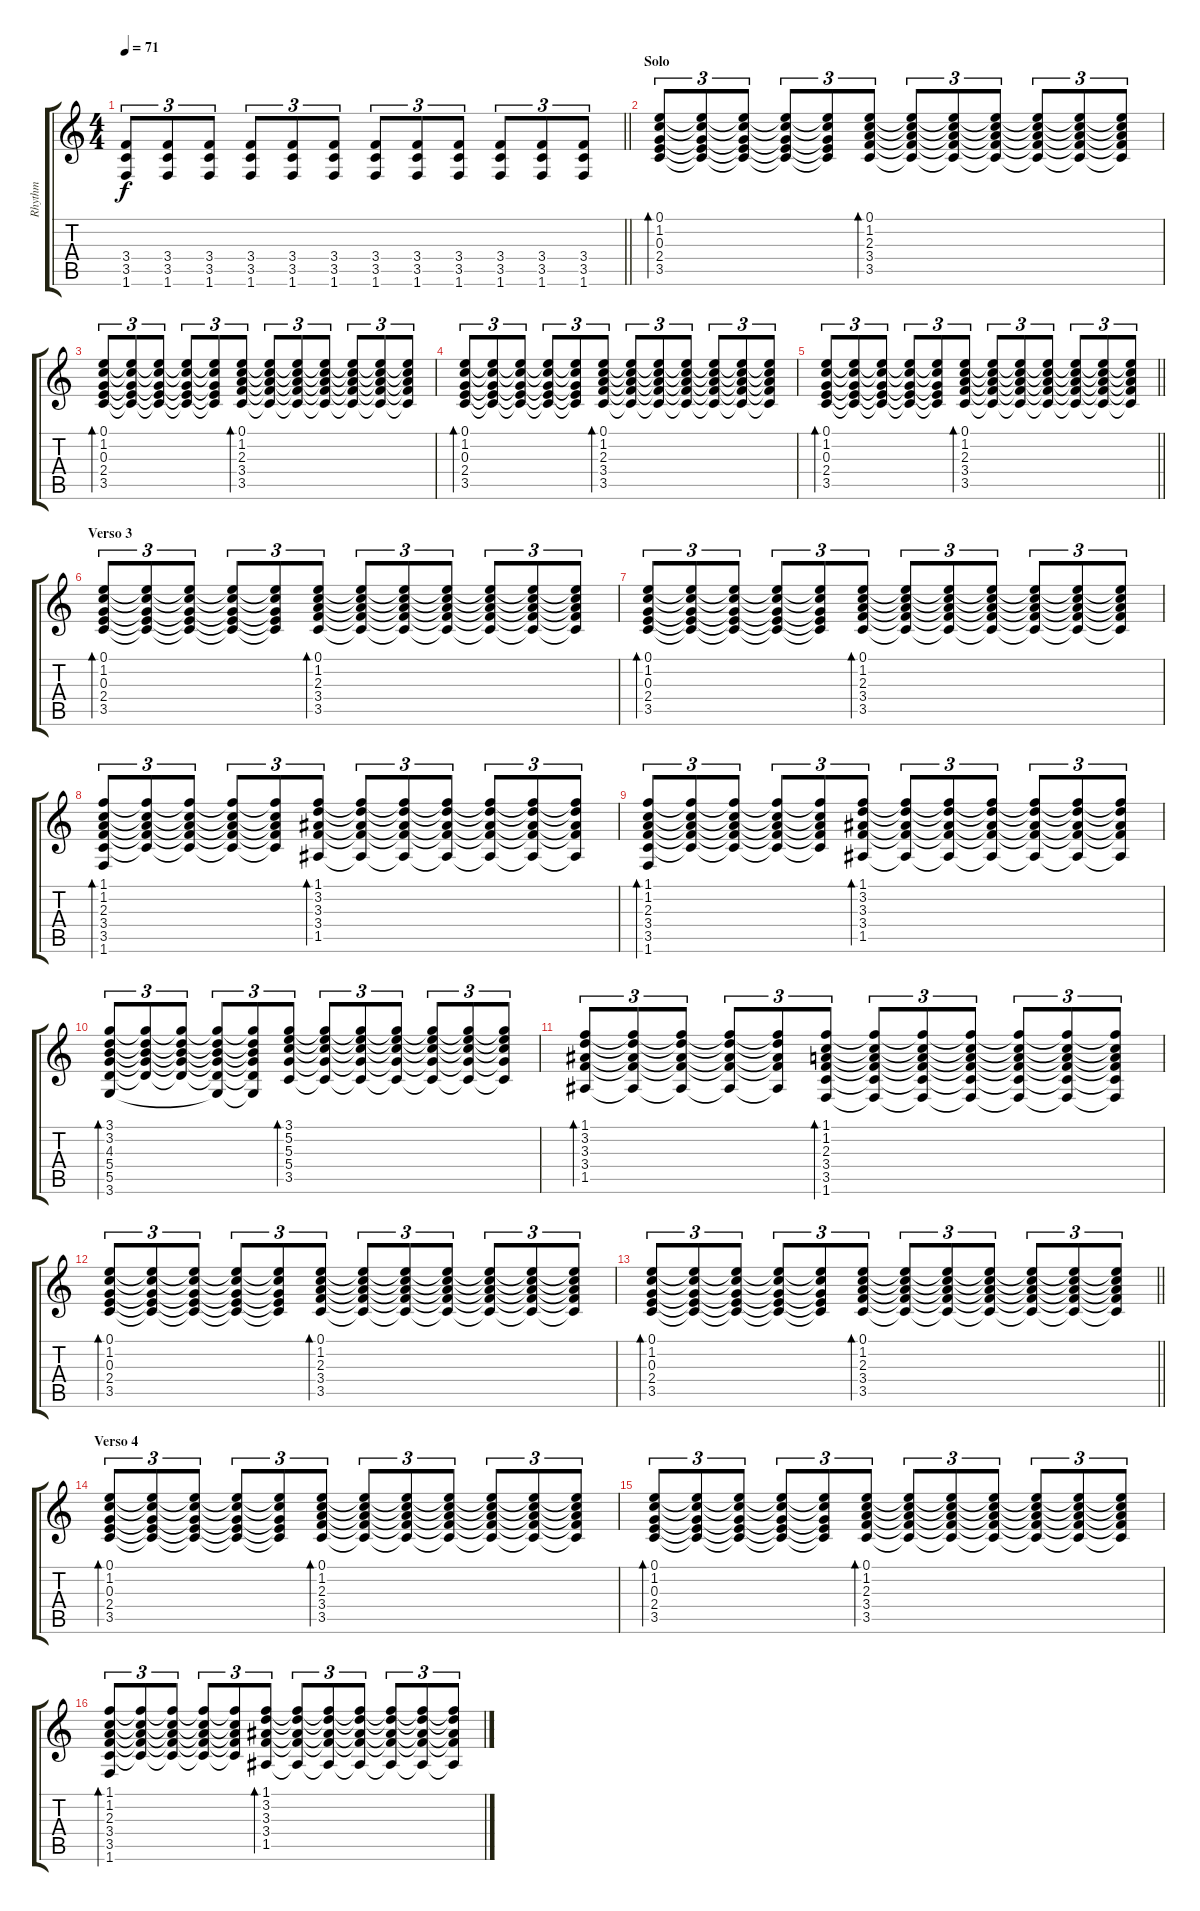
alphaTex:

\track ("Rhythm" "Rhythm") {instrument electricguitarclean}
\staff {score tabs}
\tuning (E4 B3 G3 D3 A2 E2) {hide}
\ts (4 4)
\tempo 71
\clef g2
\barLineRight lightlight
\ks c
(3.4 3.5 1.6).8{tu (3 2) dy f} (3.4 3.5 1.6).8{tu (3 2)} (3.4 3.5 1.6).8{tu (3 2)} (3.4 3.5 1.6).8{tu (3 2)} (3.4 3.5 1.6).8{tu (3 2)} (3.4 3.5 1.6).8{tu (3 2)} (3.4 3.5 1.6).8{tu (3 2)} (3.4 3.5 1.6).8{tu (3 2)} (3.4 3.5 1.6).8{tu (3 2)} (3.4 3.5 1.6).8{tu (3 2)} (3.4 3.5 1.6).8{tu (3 2)} (3.4 3.5 1.6).8{tu (3 2)} |
\section ("" "Solo")
(0.1 1.2 0.3 2.4 3.5).8{tu (3 2) bd 120} (0.1{t} 1.2{t} 0.3{t} 2.4{t} 3.5{t}).8{tu (3 2)} (0.1{t} 1.2{t} 0.3{t} 2.4{t} 3.5{t}).8{tu (3 2)} (0.1{t} 1.2{t} 0.3{t} 2.4{t} 3.5{t}).8{tu (3 2)} (0.1{t} 1.2{t} 0.3{t} 2.4{t} 3.5{t}).8{tu (3 2)} (0.1 1.2 2.3 3.4 3.5).8{tu (3 2) bd 120} (0.1{t} 1.2{t} 2.3{t} 3.4{t} 3.5{t}).8{tu (3 2)} (0.1{t} 1.2{t} 2.3{t} 3.4{t} 3.5{t}).8{tu (3 2)} (0.1{t} 1.2{t} 2.3{t} 3.4{t} 3.5{t}).8{tu (3 2)} (0.1{t} 1.2{t} 2.3{t} 3.4{t} 3.5{t}).8{tu (3 2)} (0.1{t} 1.2{t} 2.3{t} 3.4{t} 3.5{t}).8{tu (3 2)} (0.1{t} 1.2{t} 2.3{t} 3.4{t} 3.5{t}).8{tu (3 2)} |
(0.1 1.2 0.3 2.4 3.5).8{tu (3 2) bd 120} (0.1{t} 1.2{t} 0.3{t} 2.4{t} 3.5{t}).8{tu (3 2)} (0.1{t} 1.2{t} 0.3{t} 2.4{t} 3.5{t}).8{tu (3 2)} (0.1{t} 1.2{t} 0.3{t} 2.4{t} 3.5{t}).8{tu (3 2)} (0.1{t} 1.2{t} 0.3{t} 2.4{t} 3.5{t}).8{tu (3 2)} (0.1 1.2 2.3 3.4 3.5).8{tu (3 2) bd 120} (0.1{t} 1.2{t} 2.3{t} 3.4{t} 3.5{t}).8{tu (3 2)} (0.1{t} 1.2{t} 2.3{t} 3.4{t} 3.5{t}).8{tu (3 2)} (0.1{t} 1.2{t} 2.3{t} 3.4{t} 3.5{t}).8{tu (3 2)} (0.1{t} 1.2{t} 2.3{t} 3.4{t} 3.5{t}).8{tu (3 2)} (0.1{t} 1.2{t} 2.3{t} 3.4{t} 3.5{t}).8{tu (3 2)} (0.1{t} 1.2{t} 2.3{t} 3.4{t} 3.5{t}).8{tu (3 2)} |
(0.1 1.2 0.3 2.4 3.5).8{tu (3 2) bd 120} (0.1{t} 1.2{t} 0.3{t} 2.4{t} 3.5{t}).8{tu (3 2)} (0.1{t} 1.2{t} 0.3{t} 2.4{t} 3.5{t}).8{tu (3 2)} (0.1{t} 1.2{t} 0.3{t} 2.4{t} 3.5{t}).8{tu (3 2)} (0.1{t} 1.2{t} 0.3{t} 2.4{t} 3.5{t}).8{tu (3 2)} (0.1 1.2 2.3 3.4 3.5).8{tu (3 2) bd 120} (0.1{t} 1.2{t} 2.3{t} 3.4{t} 3.5{t}).8{tu (3 2)} (0.1{t} 1.2{t} 2.3{t} 3.4{t} 3.5{t}).8{tu (3 2)} (0.1{t} 1.2{t} 2.3{t} 3.4{t} 3.5{t}).8{tu (3 2)} (0.1{t} 1.2{t} 2.3{t} 3.4{t} 3.5{t}).8{tu (3 2)} (0.1{t} 1.2{t} 2.3{t} 3.4{t} 3.5{t}).8{tu (3 2)} (0.1{t} 1.2{t} 2.3{t} 3.4{t} 3.5{t}).8{tu (3 2)} |
\barLineRight lightlight
(0.1 1.2 0.3 2.4 3.5).8{tu (3 2) bd 120} (0.1{t} 1.2{t} 0.3{t} 2.4{t} 3.5{t}).8{tu (3 2)} (0.1{t} 1.2{t} 0.3{t} 2.4{t} 3.5{t}).8{tu (3 2)} (0.1{t} 1.2{t} 0.3{t} 2.4{t} 3.5{t}).8{tu (3 2)} (0.1{t} 1.2{t} 0.3{t} 2.4{t} 3.5{t}).8{tu (3 2)} (0.1 1.2 2.3 3.4 3.5).8{tu (3 2) bd 120} (0.1{t} 1.2{t} 2.3{t} 3.4{t} 3.5{t}).8{tu (3 2)} (0.1{t} 1.2{t} 2.3{t} 3.4{t} 3.5{t}).8{tu (3 2)} (0.1{t} 1.2{t} 2.3{t} 3.4{t} 3.5{t}).8{tu (3 2)} (0.1{t} 1.2{t} 2.3{t} 3.4{t} 3.5{t}).8{tu (3 2)} (0.1{t} 1.2{t} 2.3{t} 3.4{t} 3.5{t}).8{tu (3 2)} (0.1{t} 1.2{t} 2.3{t} 3.4{t} 3.5{t}).8{tu (3 2)} |
\section ("" "Verso 3")
(0.1 1.2 0.3 2.4 3.5).8{tu (3 2) bd 120} (0.1{t} 1.2{t} 0.3{t} 2.4{t} 3.5{t}).8{tu (3 2)} (0.1{t} 1.2{t} 0.3{t} 2.4{t} 3.5{t}).8{tu (3 2)} (0.1{t} 1.2{t} 0.3{t} 2.4{t} 3.5{t}).8{tu (3 2)} (0.1{t} 1.2{t} 0.3{t} 2.4{t} 3.5{t}).8{tu (3 2)} (0.1 1.2 2.3 3.4 3.5).8{tu (3 2) bd 120} (0.1{t} 1.2{t} 2.3{t} 3.4{t} 3.5{t}).8{tu (3 2)} (0.1{t} 1.2{t} 2.3{t} 3.4{t} 3.5{t}).8{tu (3 2)} (0.1{t} 1.2{t} 2.3{t} 3.4{t} 3.5{t}).8{tu (3 2)} (0.1{t} 1.2{t} 2.3{t} 3.4{t} 3.5{t}).8{tu (3 2)} (0.1{t} 1.2{t} 2.3{t} 3.4{t} 3.5{t}).8{tu (3 2)} (0.1{t} 1.2{t} 2.3{t} 3.4{t} 3.5{t}).8{tu (3 2)} |
(0.1 1.2 0.3 2.4 3.5).8{tu (3 2) bd 120} (0.1{t} 1.2{t} 0.3{t} 2.4{t} 3.5{t}).8{tu (3 2)} (0.1{t} 1.2{t} 0.3{t} 2.4{t} 3.5{t}).8{tu (3 2)} (0.1{t} 1.2{t} 0.3{t} 2.4{t} 3.5{t}).8{tu (3 2)} (0.1{t} 1.2{t} 0.3{t} 2.4{t} 3.5{t}).8{tu (3 2)} (0.1 1.2 2.3 3.4 3.5).8{tu (3 2) bd 120} (0.1{t} 1.2{t} 2.3{t} 3.4{t} 3.5{t}).8{tu (3 2)} (0.1{t} 1.2{t} 2.3{t} 3.4{t} 3.5{t}).8{tu (3 2)} (0.1{t} 1.2{t} 2.3{t} 3.4{t} 3.5{t}).8{tu (3 2)} (0.1{t} 1.2{t} 2.3{t} 3.4{t} 3.5{t}).8{tu (3 2)} (0.1{t} 1.2{t} 2.3{t} 3.4{t} 3.5{t}).8{tu (3 2)} (0.1{t} 1.2{t} 2.3{t} 3.4{t} 3.5{t}).8{tu (3 2)} |
(1.1 1.2 2.3 3.4 3.5 1.6).8{tu (3 2) bd 120} (1.1{t} 1.2{t} 2.3{t} 3.4{t} 3.5{t}).8{tu (3 2)} (1.1{t} 1.2{t} 2.3{t} 3.4{t} 3.5{t}).8{tu (3 2)} (1.1{t} 1.2{t} 2.3{t} 3.4{t} 3.5{t}).8{tu (3 2)} (1.1{t} 1.2{t} 2.3{t} 3.4{t} 3.5{t}).8{tu (3 2)} (1.1 3.2 3.3 3.4 1.5).8{tu (3 2) bd 120} (1.1{t} 3.2{t} 3.3{t} 3.4{t} 1.5{t}).8{tu (3 2)} (1.1{t} 3.2{t} 3.3{t} 3.4{t} 1.5{t}).8{tu (3 2)} (1.1{t} 3.2{t} 3.3{t} 3.4{t} 1.5{t}).8{tu (3 2)} (1.1{t} 3.2{t} 3.3{t} 3.4{t} 1.5{t}).8{tu (3 2)} (1.1{t} 3.2{t} 3.3{t} 3.4{t} 1.5{t}).8{tu (3 2)} (1.1{t} 3.2{t} 3.3{t} 3.4{t} 1.5{t}).8{tu (3 2)} |
(1.1 1.2 2.3 3.4 3.5 1.6).8{tu (3 2) bd 120} (1.1{t} 1.2{t} 2.3{t} 3.4{t} 3.5{t}).8{tu (3 2)} (1.1{t} 1.2{t} 2.3{t} 3.4{t} 3.5{t}).8{tu (3 2)} (1.1{t} 1.2{t} 2.3{t} 3.4{t} 3.5{t}).8{tu (3 2)} (1.1{t} 1.2{t} 2.3{t} 3.4{t} 3.5{t}).8{tu (3 2)} (1.1 3.2 3.3 3.4 1.5).8{tu (3 2) bd 120} (1.1{t} 3.2{t} 3.3{t} 3.4{t} 1.5{t}).8{tu (3 2)} (1.1{t} 3.2{t} 3.3{t} 3.4{t} 1.5{t}).8{tu (3 2)} (1.1{t} 3.2{t} 3.3{t} 3.4{t} 1.5{t}).8{tu (3 2)} (1.1{t} 3.2{t} 3.3{t} 3.4{t} 1.5{t}).8{tu (3 2)} (1.1{t} 3.2{t} 3.3{t} 3.4{t} 1.5{t}).8{tu (3 2)} (1.1{t} 3.2{t} 3.3{t} 3.4{t} 1.5{t}).8{tu (3 2)} |
(3.1 3.2 4.3 5.4 5.5 3.6).8{tu (3 2) bd 120} (3.1{t} 3.2{t} 4.3{t} 5.4{t} 5.5{t}).8{tu (3 2)} (3.1{t} 3.2{t} 4.3{t} 5.4{t} 5.5{t}).8{tu (3 2)} (3.1{t} 3.2{t} 4.3{t} 5.4{t} 5.5{t} 3.6{t}).8{tu (3 2)} (3.1{t} 3.2{t} 4.3{t} 5.4{t} 5.5{t} 3.6{t}).8{tu (3 2)} (3.1 5.2 5.3 5.4 3.5).8{tu (3 2) bd 120} (3.1{t} 5.2{t} 5.3{t} 5.4{t} 3.5{t}).8{tu (3 2)} (3.1{t} 5.2{t} 5.3{t} 5.4{t} 3.5{t}).8{tu (3 2)} (3.1{t} 5.2{t} 5.3{t} 5.4{t} 3.5{t}).8{tu (3 2)} (3.1{t} 5.2{t} 5.3{t} 5.4{t} 3.5{t}).8{tu (3 2)} (3.1{t} 5.2{t} 5.3{t} 5.4{t} 3.5{t}).8{tu (3 2)} (3.1{t} 5.2{t} 5.3{t} 5.4{t} 3.5{t}).8{tu (3 2)} |
(1.1 3.2 3.3 3.4 1.5).8{tu (3 2) bd 120} (1.1{t} 3.2{t} 3.3{t} 3.4{t} 1.5{t}).8{tu (3 2)} (1.1{t} 3.2{t} 3.3{t} 3.4{t} 1.5{t}).8{tu (3 2)} (1.1{t} 3.2{t} 3.3{t} 3.4{t} 1.5{t}).8{tu (3 2)} (1.1{t} 3.2{t} 3.3{t} 3.4{t} 1.5{t}).8{tu (3 2)} (1.1 1.2 2.3 3.4 3.5 1.6).8{tu (3 2) bd 120} (1.1{t} 1.2{t} 2.3{t} 3.4{t} 3.5{t} 1.6{t}).8{tu (3 2)} (1.1{t} 1.2{t} 2.3{t} 3.4{t} 3.5{t} 1.6{t}).8{tu (3 2)} (1.1{t} 1.2{t} 2.3{t} 3.4{t} 3.5{t} 1.6{t}).8{tu (3 2)} (1.1{t} 1.2{t} 2.3{t} 3.4{t} 3.5{t} 1.6{t}).8{tu (3 2)} (1.1{t} 1.2{t} 2.3{t} 3.4{t} 3.5{t} 1.6{t}).8{tu (3 2)} (1.1{t} 1.2{t} 2.3{t} 3.4{t} 3.5{t} 1.6{t}).8{tu (3 2)} |
(0.1 1.2 0.3 2.4 3.5).8{tu (3 2) bd 120} (0.1{t} 1.2{t} 0.3{t} 2.4{t} 3.5{t}).8{tu (3 2)} (0.1{t} 1.2{t} 0.3{t} 2.4{t} 3.5{t}).8{tu (3 2)} (0.1{t} 1.2{t} 0.3{t} 2.4{t} 3.5{t}).8{tu (3 2)} (0.1{t} 1.2{t} 0.3{t} 2.4{t} 3.5{t}).8{tu (3 2)} (0.1 1.2 2.3 3.4 3.5).8{tu (3 2) bd 120} (0.1{t} 1.2{t} 2.3{t} 3.4{t} 3.5{t}).8{tu (3 2)} (0.1{t} 1.2{t} 2.3{t} 3.4{t} 3.5{t}).8{tu (3 2)} (0.1{t} 1.2{t} 2.3{t} 3.4{t} 3.5{t}).8{tu (3 2)} (0.1{t} 1.2{t} 2.3{t} 3.4{t} 3.5{t}).8{tu (3 2)} (0.1{t} 1.2{t} 2.3{t} 3.4{t} 3.5{t}).8{tu (3 2)} (0.1{t} 1.2{t} 2.3{t} 3.4{t} 3.5{t}).8{tu (3 2)} |
\barLineRight lightlight
(0.1 1.2 0.3 2.4 3.5).8{tu (3 2) bd 120} (0.1{t} 1.2{t} 0.3{t} 2.4{t} 3.5{t}).8{tu (3 2)} (0.1{t} 1.2{t} 0.3{t} 2.4{t} 3.5{t}).8{tu (3 2)} (0.1{t} 1.2{t} 0.3{t} 2.4{t} 3.5{t}).8{tu (3 2)} (0.1{t} 1.2{t} 0.3{t} 2.4{t} 3.5{t}).8{tu (3 2)} (0.1 1.2 2.3 3.4 3.5).8{tu (3 2) bd 120} (0.1{t} 1.2{t} 2.3{t} 3.4{t} 3.5{t}).8{tu (3 2)} (0.1{t} 1.2{t} 2.3{t} 3.4{t} 3.5{t}).8{tu (3 2)} (0.1{t} 1.2{t} 2.3{t} 3.4{t} 3.5{t}).8{tu (3 2)} (0.1{t} 1.2{t} 2.3{t} 3.4{t} 3.5{t}).8{tu (3 2)} (0.1{t} 1.2{t} 2.3{t} 3.4{t} 3.5{t}).8{tu (3 2)} (0.1{t} 1.2{t} 2.3{t} 3.4{t} 3.5{t}).8{tu (3 2)} |
\section ("" "Verso 4")
(0.1 1.2 0.3 2.4 3.5).8{tu (3 2) bd 120} (0.1{t} 1.2{t} 0.3{t} 2.4{t} 3.5{t}).8{tu (3 2)} (0.1{t} 1.2{t} 0.3{t} 2.4{t} 3.5{t}).8{tu (3 2)} (0.1{t} 1.2{t} 0.3{t} 2.4{t} 3.5{t}).8{tu (3 2)} (0.1{t} 1.2{t} 0.3{t} 2.4{t} 3.5{t}).8{tu (3 2)} (0.1 1.2 2.3 3.4 3.5).8{tu (3 2) bd 120} (0.1{t} 1.2{t} 2.3{t} 3.4{t} 3.5{t}).8{tu (3 2)} (0.1{t} 1.2{t} 2.3{t} 3.4{t} 3.5{t}).8{tu (3 2)} (0.1{t} 1.2{t} 2.3{t} 3.4{t} 3.5{t}).8{tu (3 2)} (0.1{t} 1.2{t} 2.3{t} 3.4{t} 3.5{t}).8{tu (3 2)} (0.1{t} 1.2{t} 2.3{t} 3.4{t} 3.5{t}).8{tu (3 2)} (0.1{t} 1.2{t} 2.3{t} 3.4{t} 3.5{t}).8{tu (3 2)} |
(0.1 1.2 0.3 2.4 3.5).8{tu (3 2) bd 120} (0.1{t} 1.2{t} 0.3{t} 2.4{t} 3.5{t}).8{tu (3 2)} (0.1{t} 1.2{t} 0.3{t} 2.4{t} 3.5{t}).8{tu (3 2)} (0.1{t} 1.2{t} 0.3{t} 2.4{t} 3.5{t}).8{tu (3 2)} (0.1{t} 1.2{t} 0.3{t} 2.4{t} 3.5{t}).8{tu (3 2)} (0.1 1.2 2.3 3.4 3.5).8{tu (3 2) bd 120} (0.1{t} 1.2{t} 2.3{t} 3.4{t} 3.5{t}).8{tu (3 2)} (0.1{t} 1.2{t} 2.3{t} 3.4{t} 3.5{t}).8{tu (3 2)} (0.1{t} 1.2{t} 2.3{t} 3.4{t} 3.5{t}).8{tu (3 2)} (0.1{t} 1.2{t} 2.3{t} 3.4{t} 3.5{t}).8{tu (3 2)} (0.1{t} 1.2{t} 2.3{t} 3.4{t} 3.5{t}).8{tu (3 2)} (0.1{t} 1.2{t} 2.3{t} 3.4{t} 3.5{t}).8{tu (3 2)} |
(1.1 1.2 2.3 3.4 3.5 1.6).8{tu (3 2) bd 120} (1.1{t} 1.2{t} 2.3{t} 3.4{t} 3.5{t}).8{tu (3 2)} (1.1{t} 1.2{t} 2.3{t} 3.4{t} 3.5{t}).8{tu (3 2)} (1.1{t} 1.2{t} 2.3{t} 3.4{t} 3.5{t}).8{tu (3 2)} (1.1{t} 1.2{t} 2.3{t} 3.4{t} 3.5{t}).8{tu (3 2)} (1.1 3.2 3.3 3.4 1.5).8{tu (3 2) bd 120} (1.1{t} 3.2{t} 3.3{t} 3.4{t} 1.5{t}).8{tu (3 2)} (1.1{t} 3.2{t} 3.3{t} 3.4{t} 1.5{t}).8{tu (3 2)} (1.1{t} 3.2{t} 3.3{t} 3.4{t} 1.5{t}).8{tu (3 2)} (1.1{t} 3.2{t} 3.3{t} 3.4{t} 1.5{t}).8{tu (3 2)} (1.1{t} 3.2{t} 3.3{t} 3.4{t} 1.5{t}).8{tu (3 2)} (1.1{t} 3.2{t} 3.3{t} 3.4{t} 1.5{t}).8{tu (3 2)}
